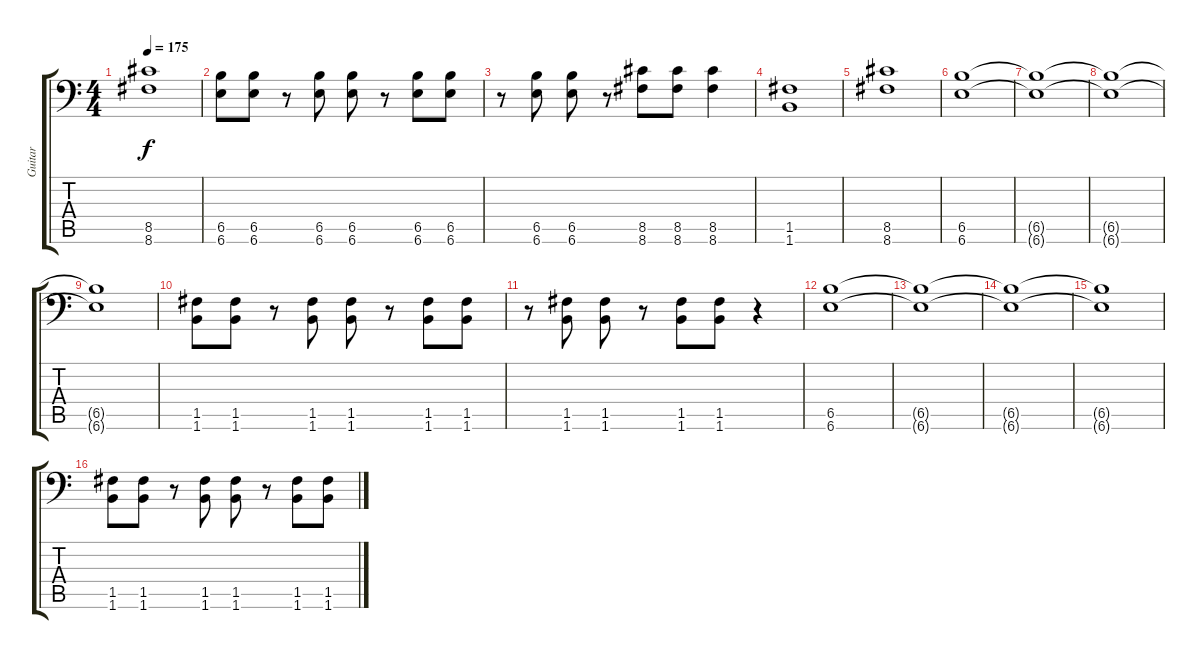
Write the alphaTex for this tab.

\track ("Guitar" "Guitar") {instrument distortionguitar}
\staff {score tabs}
\tuning (C4 G3 Eb3 Bb2 F2 Bb1) {hide}
\ts (4 4)
\tempo 175
\clef f4
\ks c
(8.5 8.6).1{dy f} |
(6.5 6.6).8 (6.5 6.6).8 r.8 (6.5 6.6).8 (6.5 6.6).8 r.8 (6.5 6.6).8 (6.5 6.6).8 |
r.8 (6.5 6.6).8 (6.5 6.6).8 r.8 (8.5 8.6).8 (8.5 8.6).8 (8.5 8.6).4 |
(1.5 1.6).1 |
(8.5 8.6).1 |
(6.5 6.6).1 |
(6.5{t} 6.6{t}).1 |
(6.5{t} 6.6{t}).1 |
(6.5{t} 6.6{t}).1 |
(1.5 1.6).8 (1.5 1.6).8 r.8 (1.5 1.6).8 (1.5 1.6).8 r.8 (1.5 1.6).8 (1.5 1.6).8 |
r.8 (1.5 1.6).8 (1.5 1.6).8 r.8 (1.5 1.6).8 (1.5 1.6).8 r.4 |
(6.5 6.6).1 |
(6.5{t} 6.6{t}).1 |
(6.5{t} 6.6{t}).1 |
(6.5{t} 6.6{t}).1 |
(1.5 1.6).8 (1.5 1.6).8 r.8 (1.5 1.6).8 (1.5 1.6).8 r.8 (1.5 1.6).8 (1.5 1.6).8
